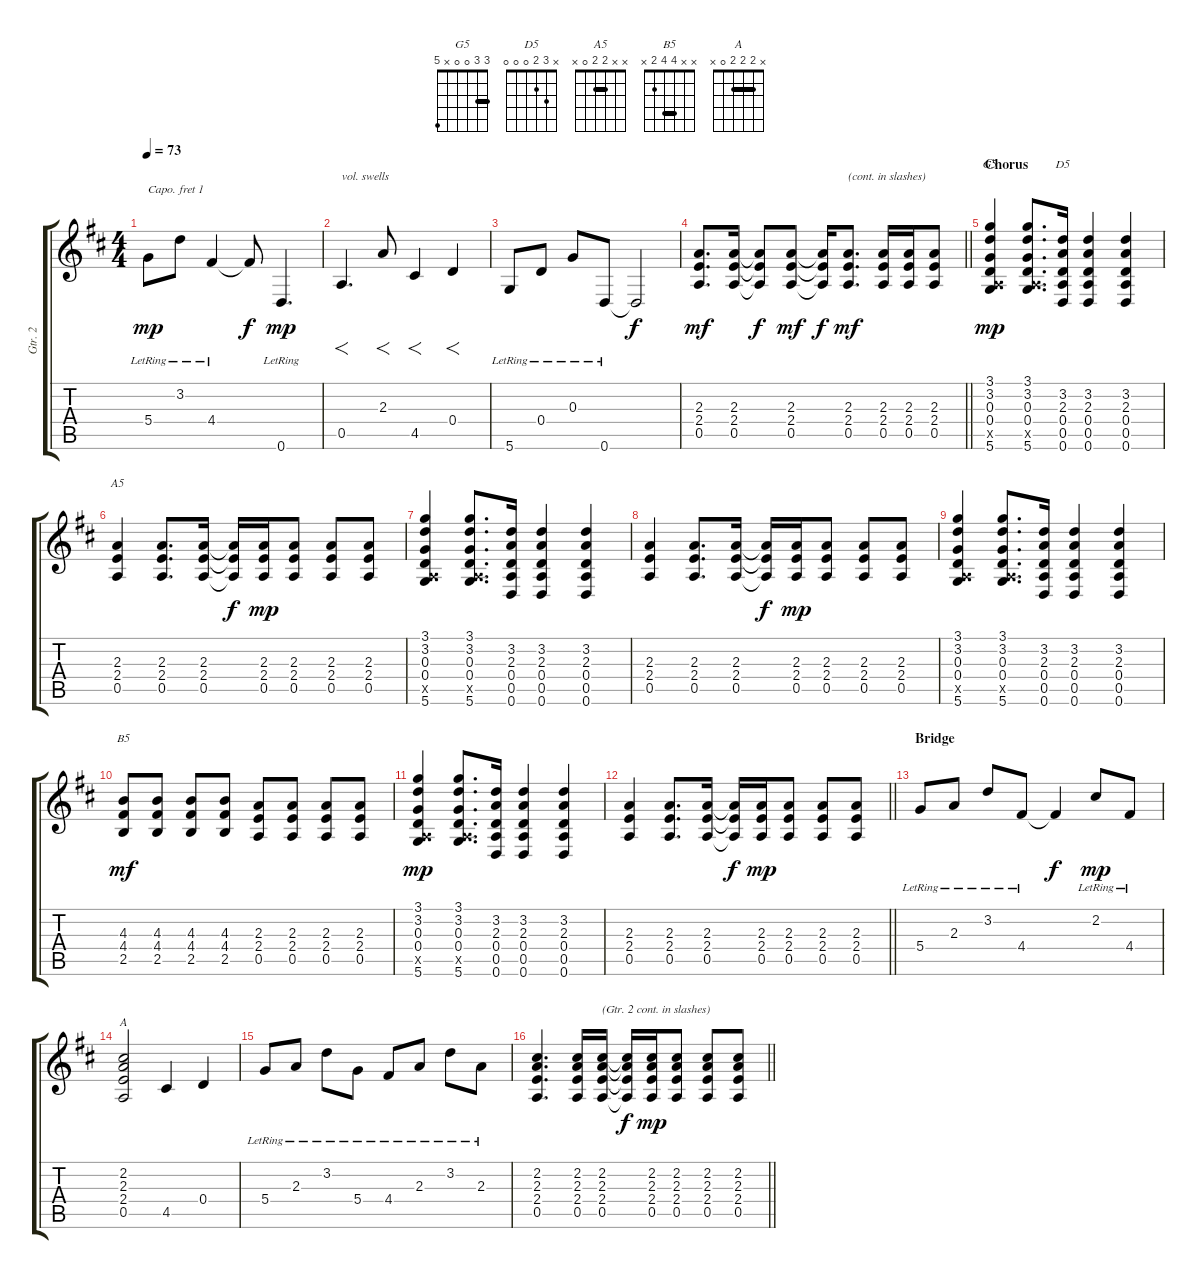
\track ("Gtr. 2" "Gtr. 2") {instrument electricguitarjazz}
\staff {score tabs}
\capo 1
\tuning (Eb4 Bb3 Gb3 Db3 Ab2 Db2) {hide}
\chord ("G5" 3 3 0 0 x 5) {barre 3}
\chord ("D5" x 3 2 0 0 0)
\chord ("A5" x x 2 2 0 x) {barre 2}
\chord ("B5" x x 4 4 2 x) {barre 4}
\chord ("A" x 2 2 2 0 x) {barre 2}
\ts (4 4)
\tempo 73
\clef g2
\ks d
5.4{lr}.8{dy mp} 3.2{lr}.8 4.4{lr}.4 4.4{t}.8{dy f} 0.6{lr}.4{d dy mp} |
0.5.4{f d txt "vol. swells"} 2.3.8{f} 4.5.4{f} 0.4.4{f} |
5.6{lr}.8 0.4{lr}.8 0.3{lr}.8 0.6{lr}.8 0.6{t}.2{dy f} |
\barLineRight lightlight
(2.3 2.4 0.5).8{d dy mf} (2.3 2.4 0.5).16 (2.3{t} 2.4{t} 0.5{t}).8{dy f} (2.3 2.4 0.5).8{dy mf} (2.3{t} 2.4{t} 0.5{t}).16{dy f} (2.3 2.4 0.5).8{d txt "(cont. in slashes)" dy mf} (2.3 2.4 0.5).16 (2.3 2.4 0.5).16 (2.3 2.4 0.5).8 |
\section ("" "Chorus")
(3.1 3.2 0.3 0.4 0.5{x} 5.6).4{ch "G5" dy mp} (3.1 3.2 0.3 0.4 0.5{x} 5.6).8{d} (3.2 2.3 0.4 0.5 0.6).16{ch "D5"} (3.2 2.3 0.4 0.5 0.6).4 (3.2 2.3 0.4 0.5 0.6).4 |
(2.3 2.4 0.5).4{ch "A5"} (2.3 2.4 0.5).8{d} (2.3 2.4 0.5).16 (2.3{t} 2.4{t} 0.5{t}).16{dy f} (2.3 2.4 0.5).16{dy mp} (2.3 2.4 0.5).8 (2.3 2.4 0.5).8 (2.3 2.4 0.5).8 |
(3.1 3.2 0.3 0.4 0.5{x} 5.6).4 (3.1 3.2 0.3 0.4 0.5{x} 5.6).8{d} (3.2 2.3 0.4 0.5 0.6).16 (3.2 2.3 0.4 0.5 0.6).4 (3.2 2.3 0.4 0.5 0.6).4 |
(2.3 2.4 0.5).4 (2.3 2.4 0.5).8{d} (2.3 2.4 0.5).16 (2.3{t} 2.4{t} 0.5{t}).16{dy f} (2.3 2.4 0.5).16{dy mp} (2.3 2.4 0.5).8 (2.3 2.4 0.5).8 (2.3 2.4 0.5).8 |
(3.1 3.2 0.3 0.4 0.5{x} 5.6).4 (3.1 3.2 0.3 0.4 0.5{x} 5.6).8{d} (3.2 2.3 0.4 0.5 0.6).16 (3.2 2.3 0.4 0.5 0.6).4 (3.2 2.3 0.4 0.5 0.6).4 |
(4.3 4.4 2.5).8{ch "B5" dy mf} (4.3 4.4 2.5).8 (4.3 4.4 2.5).8 (4.3 4.4 2.5).8 (2.3 2.4 0.5).8 (2.3 2.4 0.5).8 (2.3 2.4 0.5).8 (2.3 2.4 0.5).8 |
(3.1 3.2 0.3 0.4 0.5{x} 5.6).4{dy mp} (3.1 3.2 0.3 0.4 0.5{x} 5.6).8{d} (3.2 2.3 0.4 0.5 0.6).16 (3.2 2.3 0.4 0.5 0.6).4 (3.2 2.3 0.4 0.5 0.6).4 |
\barLineRight lightlight
(2.3 2.4 0.5).4 (2.3 2.4 0.5).8{d} (2.3 2.4 0.5).16 (2.3{t} 2.4{t} 0.5{t}).16{dy f} (2.3 2.4 0.5).16{dy mp} (2.3 2.4 0.5).8 (2.3 2.4 0.5).8 (2.3 2.4 0.5).8 |
\section ("" "Bridge")
5.4{lr}.8 2.3{lr}.8 3.2{lr}.8 4.4{lr}.8 4.4{t}.4{dy f} 2.2{lr}.8{dy mp} 4.4{lr}.8 |
(2.2 2.3 2.4 0.5).2{ch "A"} 4.5.4 0.4.4 |
5.4{lr}.8 2.3{lr}.8 3.2{lr}.8 5.4{lr}.8 4.4{lr}.8 2.3{lr}.8 3.2{lr}.8 2.3{lr}.8 |
\barLineRight lightlight
(2.2 2.3 2.4 0.5).4{d} (2.2 2.3 2.4 0.5).16 (2.2 2.3 2.4 0.5).16{txt "(Gtr. 2 cont. in slashes)"} (2.2{t} 2.3{t} 2.4{t} 0.5{t}).16{dy f} (2.2 2.3 2.4 0.5).16{dy mp} (2.2 2.3 2.4 0.5).8 (2.2 2.3 2.4 0.5).8 (2.2 2.3 2.4 0.5).8
